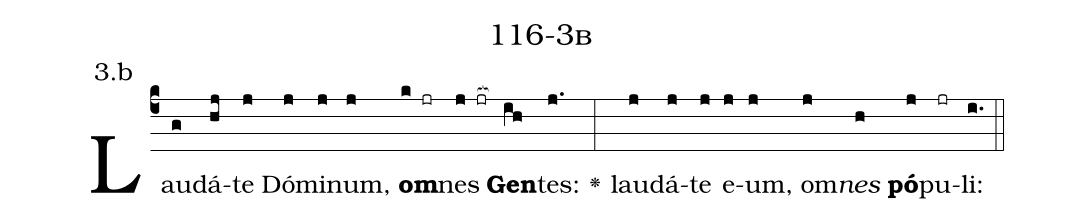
name: 116-3b;
annotation: 3.b;
%%
(c4)Lau(g)dá(hj)te(j) Dó(j)mi(j)num,(j) <b>om</b>(k jr)nes(j jr[ocb:1{]) <b>Gen</b>(ih[ocb:0}])tes:(j.) <v>\greheightstar</v>(:) lau(j)dá(j)te(j) e(j)um,(j) om(j)<i>nes</i>(h) <b>pó</b>(j)pu(jr)li:(i.) (::)


%E(j) u(j) o(j) u(h) a(j) e.(i.) (::)
